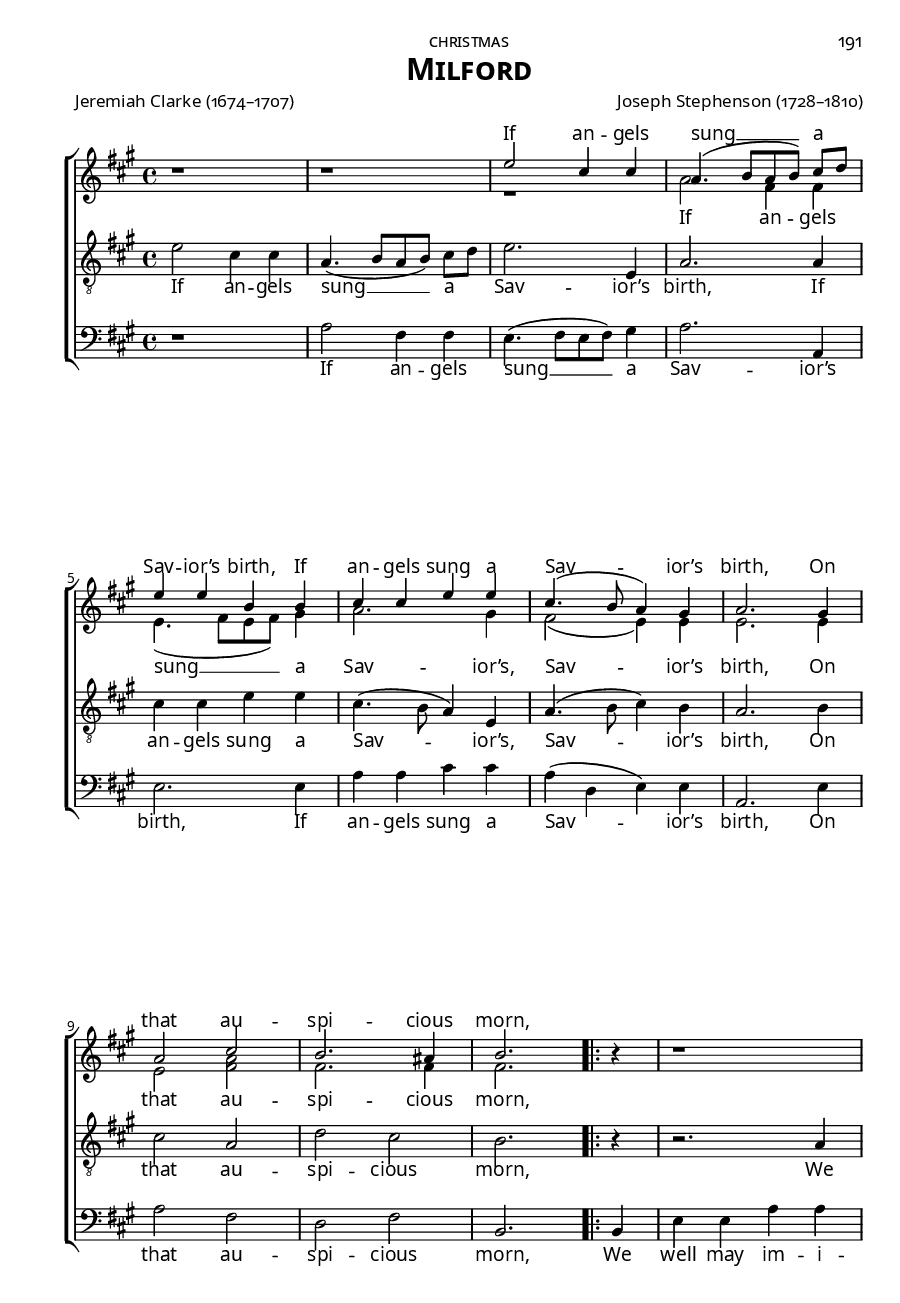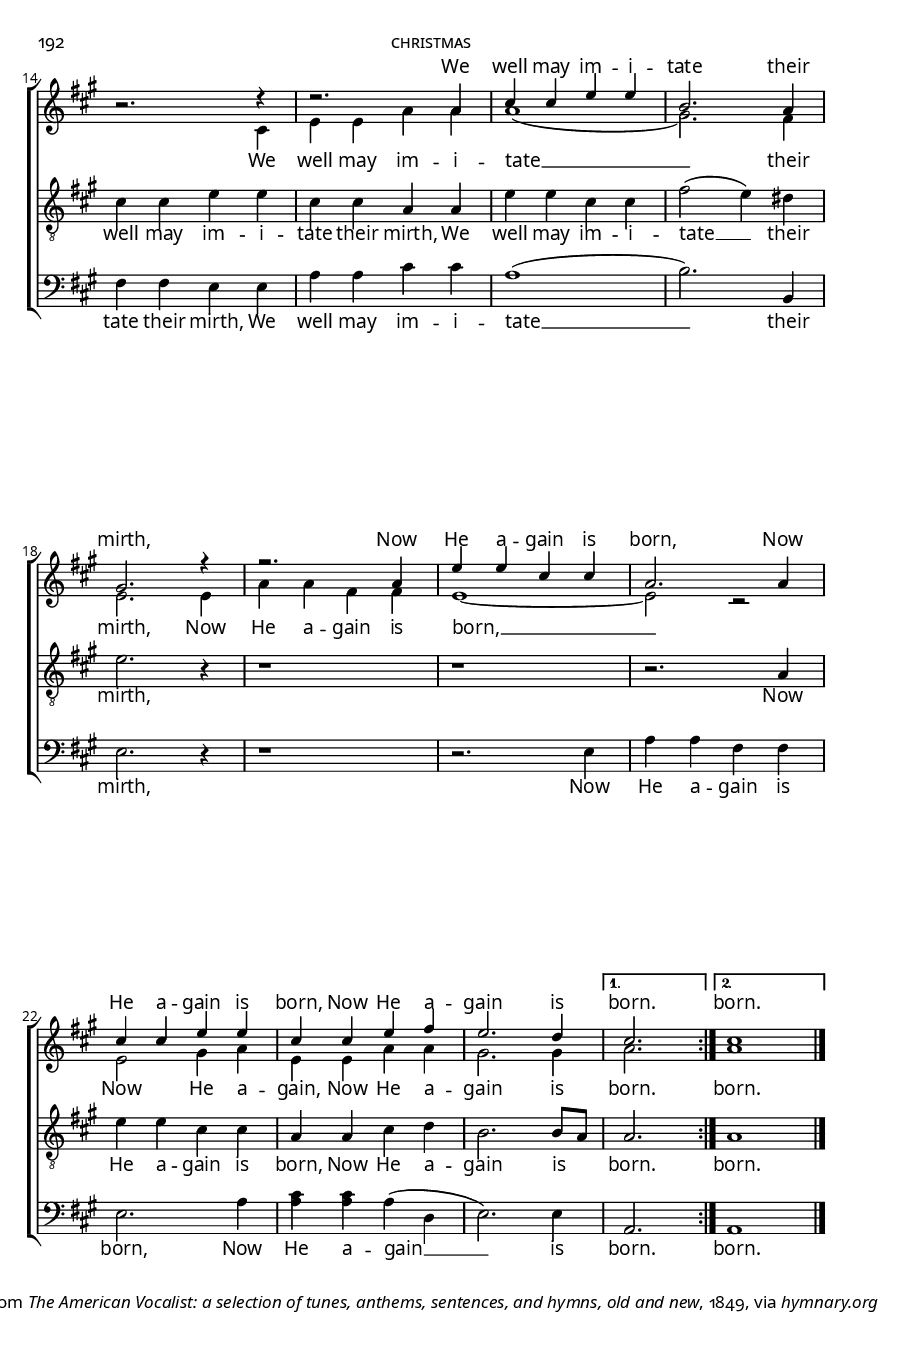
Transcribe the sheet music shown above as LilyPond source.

\version "2.14.2"
\include "util.ly"
\header {
  title = \markup{\override #'(font-name . "Garamond Premier Pro Semibold"){ \abs-fontsize #15 \smallCapsOldStyle"Milford"}}
  poet = \markup\oldStyleNum"Jeremiah Clarke (1674–1707)"
  composer = \markup\oldStyleNum"Joseph Stephenson (1728–1810)"
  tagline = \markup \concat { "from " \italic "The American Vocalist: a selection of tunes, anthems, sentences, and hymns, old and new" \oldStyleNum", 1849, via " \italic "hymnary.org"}
}
\paper {
  %print-all-headers = ##f
  paper-height = 9\in
  paper-width = 6\in
  indent = 0\in
  %system-system-spacing = #'((basic-distance . 10) (padding . 0))
  system-system-spacing =
    #'((basic-distance . 0)
       (minimum-distance . 0)
       (padding . -5)
       (stretchability . 100))
  ragged-last-bottom = ##f
  ragged-bottom = ##f
  two-sided = ##t
  inner-margin = 0.5\in
  outer-margin = 0.25\in
  top-margin = 0.25\in
  bottom-margin = 0.25\in
  first-page-number = #191
  print-first-page-number = ##t
  headerLine = \markup{\override #'(font-name . "Garamond Premier Pro") \smallCapsOldStyle"christmas"}
  oddHeaderMarkup = \markup\fill-line{
     \override #'(font-name . "Garamond Premier Pro")\abs-fontsize #8.5
     \combine 
        \fill-line{"" \on-the-fly #print-page-number-check-first
        \oldStylePageNum""
        }
        \fill-line{\headerLine}
  }
  evenHeaderMarkup = \markup {
     \override #'(font-name . "Garamond Premier Pro")\abs-fontsize #8.5
     \combine
        \on-the-fly #print-page-number-check-first
        \oldStylePageNum""
        \fill-line{\headerLine}
  }
}
#(set-global-staff-size 15) \paper{ #(define fonts (make-pango-font-tree "GoudyOlSt BT" "Garamond Premier Pro" "Garamond Premier Pro" (/ 15 20))) }
global = {
  \key a \major
  \time 4/4
  \autoBeamOff
  \override DynamicLineSpanner #'staff-padding = #0.0
  \override DynamicLineSpanner #'Y-extent = #'(-1 . 1)
}

sopMusic = \relative c'' {
  b1\rest |
  b1\rest |
  e2 cis4 cis |
  a4.( b8[ a b]) cis[ d] |
  e4 e b b |
  cis cis e e |
  cis4.( b8 a4) gis |
  a2. gis4 |
  a2 cis |
  b2. ais4 |
  \partial 2. b2.
  \repeat volta 2 {
    \partial 4 b4\rest |
    b1\rest |
    
    b2.\rest d4\rest |
    d2.\rest a4 |
    cis4 cis e e |
    b2. a4 |
    gis2. r4 |
    r2. a4 |
    e'4 e cis cis |
    a2. a4 |
    cis cis e e |
    cis cis e fis |
    e2. d4 |
  }
  \alternative {
    {
      \partial 2. cis2.
    }
    {
      cis1 \bar "|."
    }
  }
}
sopWords = \lyricmode {
  If an -- gels sung __ a Sav -- ior’s birth,
  If an -- gels sung a Sav -- ior’s birth,
  On that au -- spi -- cious morn,
  
  We well may im -- i -- tate their mirth,
  Now He a -- gain is born,
  Now He a -- gain is born,
  Now He a -- gain is born.
  
  born.
}

altoMusic = \relative c' {
  s1 |
  s1 |
  r1 |
  a'2 fis4 fis |
  e4.( fis8[ e fis]) gis4 |
  a2. gis4 |
  fis2( e4) e |
  e2. e4 |
  e2 <fis a> |
  fis2. fis4 |
  fis2. |
  \repeat volta 2 {
    s4 |
    s1 |
    
    s2. cis4 |
    e e a a |
    a1( |
    gis2.) fis4 |
    e2. e4 |
    a a fis fis |
    e1~|
    e2 r2 |
    e2 gis4 a |
    e e a a |
    gis2. gis4 |
  }
  \alternative {
    {
      a2.
    }
    {
      a1
    }
  }
}
altoWords = \lyricmode {
  If an -- gels sung __ a Sav -- ior’s, Sav -- ior’s birth,
  On that au -- spi -- cious morn,
  
  We well may im -- i -- tate __ their mirth,
  Now He a -- gain is born, __
  Now He a -- gain,
  Now He a -- gain is born.
  
  born.
}
altoWordsII = \lyricmode {
%\markup\italic
  \set stanza = #"2. "
  \set ignoreMelismata = ##t
}
altoWordsIII = \lyricmode {
  \set stanza = #"3. "
  \set ignoreMelismata = ##t
}
altoWordsIV = \lyricmode {
  \set stanza = #"4. "
  \set ignoreMelismata = ##t
}
altoWordsV = \lyricmode {
  \set stanza = #"5. "
  \set ignoreMelismata = ##t
}
altoWordsVI = \lyricmode {
  \set stanza = #"6. "
  \set ignoreMelismata = ##t
}
tenorMusic = \relative c' {
  e2 cis4 cis |
  a4.( b8[ a b]) cis[ d] |
  e2. e,4 |
  a2. a4 |
  cis cis e e |
  cis4.( b8 a4) e |
  a4.( b8 cis4) b |
  a2. b4 |
  cis2 a |
  d cis |
  b2.
  \repeat volta 2 {
    r4 |
    r2. a4 |
    cis cis e e |
    cis cis a a |
    e' e cis cis |
    fis2( e4) dis |
    e2. r4 |
    r1 |
    r1 |
    r2. a,4 |
    e' e cis cis |
    a a cis d |
    b2. b8[ a] |
  }
  \alternative {
    {
      a2.
    }
    {
      a1
    }
  }
}
tenorWords = \lyricmode {
  If an -- gels sung __ a Sav -- ior’s birth,
  If an -- gels sung a Sav -- ior’s, Sav -- ior’s birth,
  On that au -- spi -- cious morn,
  
  We well may im -- i -- tate their mirth,
  We well may im -- i -- tate __ their mirth,
  Now He a -- gain is born,
  Now He a -- gain is born.
  
  born.
}

bassMusic = \relative c' {
  r1 |
  a2 fis4 fis |
  e4.( fis8[ e fis]) gis4 |
  a2. a,4 |
  e'2. e4 |
  a a cis cis |
  a( d, e) e |
  a,2. e'4 |
  a2 fis |
  d fis |
  b,2. |
  \repeat volta 2 {
    b4 |
    e e a a |
    
    fis fis e e |
    a a cis cis |
    a1( |
    b2.) b,4 |
    e2. r4 |
    r1 |
    r2. e4 |
    a a fis fis |
    e2. a4 |
    <a cis> <a cis> a( d, |
    e2.) e4 |
  }
  \alternative {
    {
      a,2.
    }
    {
      a1
    }
  }
}
bassWords = \lyricmode {
  If an -- gels sung __ a Sav -- ior’s birth,
  If an -- gels sung a Sav -- ior’s birth,
  On that au -- spi -- cious morn,
  
  We well may im -- i -- tate their mirth,
  We well may im -- i -- tate __ their mirth,
  Now He a -- gain is born,
  Now He a -- gain __ is born.
  
  born.
}

pianoRH = \relative c' {
  
}
pianoLH = \relative c' {
  
}

\score {
  <<
   \new ChoirStaff <<
    \new Staff = women <<
      \new Voice = "sopranos" { << \global \voiceOne \sopMusic >> }
      \new Voice = "altos" { << \global \voiceTwo \altoMusic >> }
    >>
    \new Staff = tenors <<
      \clef "G_8"
      \new Voice = "tenors" { << \global \tenorMusic >> }
    >>
    \new Staff = basses <<
      \clef bass
      \new Voice = "basses" { << \global \bassMusic >> }
    >>
    \new Lyrics \with { alignAboveContext = #"women" \override VerticalAxisGroup #'nonstaff-relatedstaff-spacing = #'((basic-distance . 1))} \lyricsto "sopranos" \sopWords
    \new Lyrics \with { alignBelowContext = #"women" } \lyricsto "altos" \altoWords
   
    \new Lyrics \with { alignBelowContext = #"tenors" \override VerticalAxisGroup #'nonstaff-relatedstaff-spacing = #'((basic-distance . 1)) } \lyricsto "tenors" \tenorWords
    \new Lyrics \with { alignBelowContext = #"basses" \override VerticalAxisGroup #'nonstaff-relatedstaff-spacing = #'((basic-distance . 1)) } \lyricsto "basses" \bassWords
  >>
%    \new PianoStaff << \new Staff { \new Voice { \pianoRH } } \new Staff { \clef "bass" \pianoLH } >>
  >>
  \layout {
    \context {
      \Score
      %\override SpacingSpanner #'base-shortest-duration = #(ly:make-moment 1 8)
      %\override SpacingSpanner #'common-shortest-duration = #(ly:make-moment 1 4)
    }
    \context {
      % Remove all empty staves
      % \Staff \RemoveEmptyStaves \override VerticalAxisGroup #'remove-first = ##t
    }
    \context {
      \Lyrics
      \override LyricText #'X-offset = #center-on-word
    }
  }
  \midi {
    \tempo 4 = 90
    \set Staff.midiInstrument = "flute"
  
    \context {
      \Voice
      \remove "Dynamic_performer"
    }
  }
}
